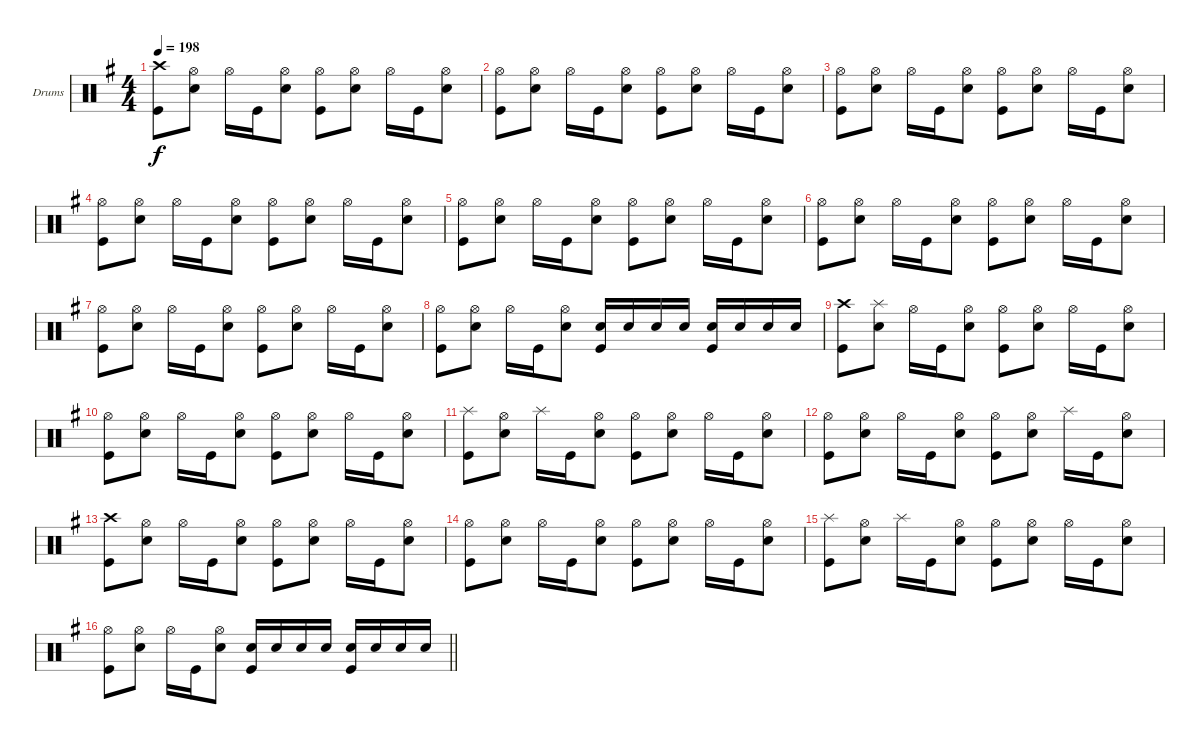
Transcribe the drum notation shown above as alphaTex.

\defaultSystemsLayout 4
\bracketExtendMode groupsimilarinstruments
\firstSystemTrackNameOrientation horizontal
\otherSystemsTrackNameOrientation horizontal
\track ("Drums" "Drums") {instrument percussion}
\staff {score}
\articulation defaults
\ts (4 4)
\tempo 198
\clef neutral
\ks g
("Kick (hit)" "Crash high (hit)").8{dy f} ("Hi-Hat (open)" "Snare (hit) 2").8 "Hi-Hat (open)".16 "Kick (hit)".16 ("Hi-Hat (open)" "Snare (hit) 2").8 ("Kick (hit)" "Hi-Hat (open)").8 ("Hi-Hat (open)" "Snare (hit) 2").8 "Hi-Hat (open)".16 "Kick (hit)".16 ("Hi-Hat (open)" "Snare (hit) 2").8 |
("Kick (hit)" "Hi-Hat (open)").8 ("Hi-Hat (open)" "Snare (hit) 2").8 "Hi-Hat (open)".16 "Kick (hit)".16 ("Hi-Hat (open)" "Snare (hit) 2").8 ("Kick (hit)" "Hi-Hat (open)").8 ("Hi-Hat (open)" "Snare (hit) 2").8 "Hi-Hat (open)".16 "Kick (hit)".16 ("Hi-Hat (open)" "Snare (hit) 2").8 |
("Kick (hit)" "Hi-Hat (open)").8 ("Hi-Hat (open)" "Snare (hit) 2").8 "Hi-Hat (open)".16 "Kick (hit)".16 ("Hi-Hat (open)" "Snare (hit) 2").8 ("Kick (hit)" "Hi-Hat (open)").8 ("Hi-Hat (open)" "Snare (hit) 2").8 "Hi-Hat (open)".16 "Kick (hit)".16 ("Hi-Hat (open)" "Snare (hit) 2").8 |
("Kick (hit)" "Hi-Hat (open)").8 ("Hi-Hat (open)" "Snare (hit) 2").8 "Hi-Hat (open)".16 "Kick (hit)".16 ("Hi-Hat (open)" "Snare (hit) 2").8 ("Kick (hit)" "Hi-Hat (open)").8 ("Hi-Hat (open)" "Snare (hit) 2").8 "Hi-Hat (open)".16 "Kick (hit)".16 ("Hi-Hat (open)" "Snare (hit) 2").8 |
("Kick (hit)" "Hi-Hat (open)").8 ("Hi-Hat (open)" "Snare (hit) 2").8 "Hi-Hat (open)".16 "Kick (hit)".16 ("Hi-Hat (open)" "Snare (hit) 2").8 ("Kick (hit)" "Hi-Hat (open)").8 ("Hi-Hat (open)" "Snare (hit) 2").8 "Hi-Hat (open)".16 "Kick (hit)".16 ("Hi-Hat (open)" "Snare (hit) 2").8 |
("Kick (hit)" "Hi-Hat (open)").8 ("Hi-Hat (open)" "Snare (hit) 2").8 "Hi-Hat (open)".16 "Kick (hit)".16 ("Hi-Hat (open)" "Snare (hit) 2").8 ("Kick (hit)" "Hi-Hat (open)").8 ("Hi-Hat (open)" "Snare (hit) 2").8 "Hi-Hat (open)".16 "Kick (hit)".16 ("Hi-Hat (open)" "Snare (hit) 2").8 |
("Kick (hit)" "Hi-Hat (open)").8 ("Hi-Hat (open)" "Snare (hit) 2").8 "Hi-Hat (open)".16 "Kick (hit)".16 ("Hi-Hat (open)" "Snare (hit) 2").8 ("Kick (hit)" "Hi-Hat (open)").8 ("Hi-Hat (open)" "Snare (hit) 2").8 "Hi-Hat (open)".16 "Kick (hit)".16 ("Hi-Hat (open)" "Snare (hit) 2").8 |
("Kick (hit)" "Hi-Hat (open)").8 ("Hi-Hat (open)" "Snare (hit) 2").8 "Hi-Hat (open)".16 "Kick (hit)".16 ("Hi-Hat (open)" "Snare (hit) 2").8 ("Kick (hit)" "Snare (hit) 2").16 "Snare (hit) 2".16 "Snare (hit) 2".16 "Snare (hit) 2".16 ("Kick (hit)" "Snare (hit) 2").16 "Snare (hit) 2".16 "Snare (hit) 2".16 "Snare (hit) 2".16 |
("Kick (hit)" "Crash high (hit)").8 ("Snare (hit) 2" "Splash (hit)").8 "Hi-Hat (open)".16 "Kick (hit)".16 ("Hi-Hat (open)" "Snare (hit) 2").8 ("Kick (hit)" "Hi-Hat (open)").8 ("Hi-Hat (open)" "Snare (hit) 2").8 "Hi-Hat (open)".16 "Kick (hit)".16 ("Hi-Hat (open)" "Snare (hit) 2").8 |
("Kick (hit)" "Hi-Hat (open)").8 ("Hi-Hat (open)" "Snare (hit) 2").8 "Hi-Hat (open)".16 "Kick (hit)".16 ("Hi-Hat (open)" "Snare (hit) 2").8 ("Kick (hit)" "Hi-Hat (open)").8 ("Hi-Hat (open)" "Snare (hit) 2").8 "Hi-Hat (open)".16 "Kick (hit)".16 ("Hi-Hat (open)" "Snare (hit) 2").8 |
("Kick (hit)" "Splash (hit)").8 ("Hi-Hat (open)" "Snare (hit) 2").8 "Splash (hit)".16 "Kick (hit)".16 ("Hi-Hat (open)" "Snare (hit) 2").8 ("Kick (hit)" "Hi-Hat (open)").8 ("Hi-Hat (open)" "Snare (hit) 2").8 "Hi-Hat (open)".16 "Kick (hit)".16 ("Hi-Hat (open)" "Snare (hit) 2").8 |
("Kick (hit)" "Hi-Hat (open)").8 ("Hi-Hat (open)" "Snare (hit) 2").8 "Hi-Hat (open)".16 "Kick (hit)".16 ("Hi-Hat (open)" "Snare (hit) 2").8 ("Kick (hit)" "Hi-Hat (open)").8 ("Hi-Hat (open)" "Snare (hit) 2").8 "Splash (hit)".16 "Kick (hit)".16 ("Hi-Hat (open)" "Snare (hit) 2").8 |
("Kick (hit)" "Crash high (hit)").8 ("Hi-Hat (open)" "Snare (hit) 2").8 "Hi-Hat (open)".16 "Kick (hit)".16 ("Hi-Hat (open)" "Snare (hit) 2").8 ("Kick (hit)" "Hi-Hat (open)").8 ("Hi-Hat (open)" "Snare (hit) 2").8 "Hi-Hat (open)".16 "Kick (hit)".16 ("Hi-Hat (open)" "Snare (hit) 2").8 |
("Kick (hit)" "Hi-Hat (open)").8 ("Hi-Hat (open)" "Snare (hit) 2").8 "Hi-Hat (open)".16 "Kick (hit)".16 ("Hi-Hat (open)" "Snare (hit) 2").8 ("Kick (hit)" "Hi-Hat (open)").8 ("Hi-Hat (open)" "Snare (hit) 2").8 "Hi-Hat (open)".16 "Kick (hit)".16 ("Hi-Hat (open)" "Snare (hit) 2").8 |
("Kick (hit)" "Splash (hit)").8 ("Hi-Hat (open)" "Snare (hit) 2").8 "Splash (hit)".16 "Kick (hit)".16 ("Hi-Hat (open)" "Snare (hit) 2").8 ("Kick (hit)" "Hi-Hat (open)").8 ("Hi-Hat (open)" "Snare (hit) 2").8 "Hi-Hat (open)".16 "Kick (hit)".16 ("Hi-Hat (open)" "Snare (hit) 2").8 |
\barLineRight lightlight
("Kick (hit)" "Hi-Hat (open)").8 ("Hi-Hat (open)" "Snare (hit) 2").8 "Hi-Hat (open)".16 "Kick (hit)".16 ("Hi-Hat (open)" "Snare (hit) 2").8 ("Kick (hit)" "Snare (hit) 2").16 "Snare (hit) 2".16 "Snare (hit) 2".16 "Snare (hit) 2".16 ("Kick (hit)" "Snare (hit) 2").16 "Snare (hit) 2".16 "Snare (hit) 2".16 "Snare (hit) 2".16
